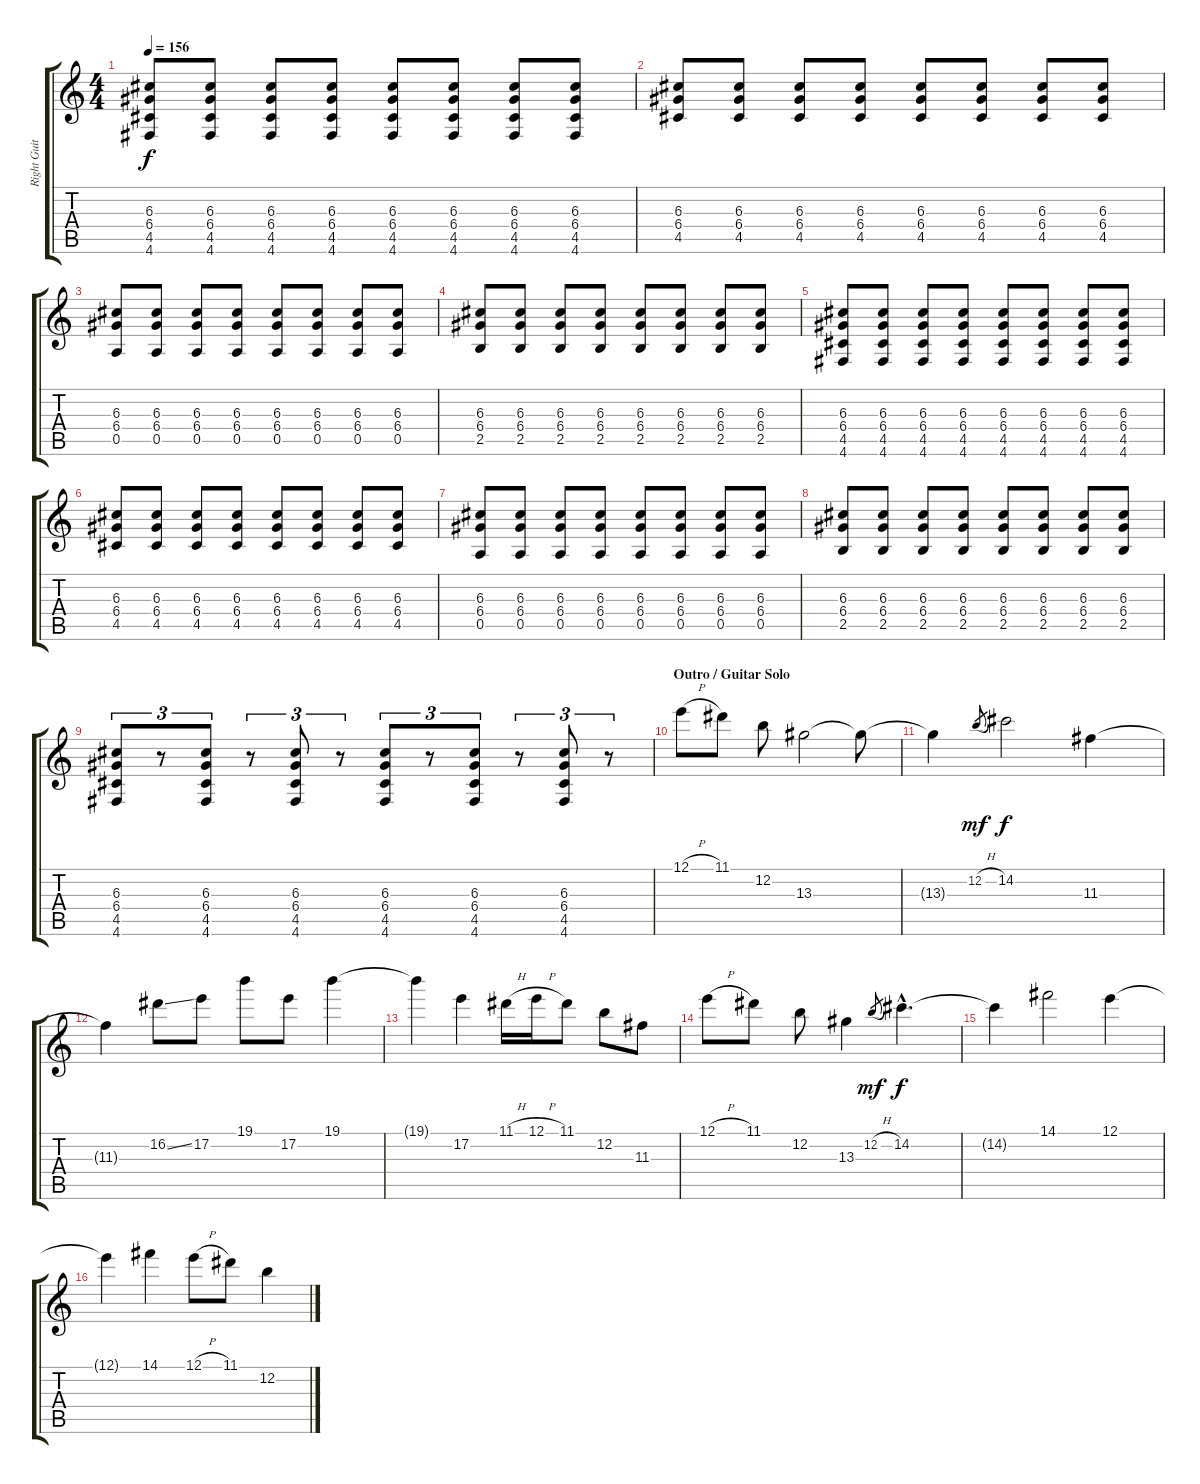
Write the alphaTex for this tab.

\track ("Right Guitar (lead)" "Right Guit") {instrument distortionguitar}
\staff {score tabs}
\tuning (E4 B3 G3 D3 A2 D2) {hide}
\ts (4 4)
\tempo 156
\clef g2
\ks c
(6.3 6.4 4.5 4.6).8{dy f} (6.3 6.4 4.5 4.6).8 (6.3 6.4 4.5 4.6).8 (6.3 6.4 4.5 4.6).8 (6.3 6.4 4.5 4.6).8 (6.3 6.4 4.5 4.6).8 (6.3 6.4 4.5 4.6).8 (6.3 6.4 4.5 4.6).8 |
(6.3 6.4 4.5).8 (6.3 6.4 4.5).8 (6.3 6.4 4.5).8 (6.3 6.4 4.5).8 (6.3 6.4 4.5).8 (6.3 6.4 4.5).8 (6.3 6.4 4.5).8 (6.3 6.4 4.5).8 |
(6.3 6.4 0.5).8 (6.3 6.4 0.5).8 (6.3 6.4 0.5).8 (6.3 6.4 0.5).8 (6.3 6.4 0.5).8 (6.3 6.4 0.5).8 (6.3 6.4 0.5).8 (6.3 6.4 0.5).8 |
(6.3 6.4 2.5).8 (6.3 6.4 2.5).8 (6.3 6.4 2.5).8 (6.3 6.4 2.5).8 (6.3 6.4 2.5).8 (6.3 6.4 2.5).8 (6.3 6.4 2.5).8 (6.3 6.4 2.5).8 |
(6.3 6.4 4.5 4.6).8 (6.3 6.4 4.5 4.6).8 (6.3 6.4 4.5 4.6).8 (6.3 6.4 4.5 4.6).8 (6.3 6.4 4.5 4.6).8 (6.3 6.4 4.5 4.6).8 (6.3 6.4 4.5 4.6).8 (6.3 6.4 4.5 4.6).8 |
(6.3 6.4 4.5).8 (6.3 6.4 4.5).8 (6.3 6.4 4.5).8 (6.3 6.4 4.5).8 (6.3 6.4 4.5).8 (6.3 6.4 4.5).8 (6.3 6.4 4.5).8 (6.3 6.4 4.5).8 |
(6.3 6.4 0.5).8 (6.3 6.4 0.5).8 (6.3 6.4 0.5).8 (6.3 6.4 0.5).8 (6.3 6.4 0.5).8 (6.3 6.4 0.5).8 (6.3 6.4 0.5).8 (6.3 6.4 0.5).8 |
(6.3 6.4 2.5).8 (6.3 6.4 2.5).8 (6.3 6.4 2.5).8 (6.3 6.4 2.5).8 (6.3 6.4 2.5).8 (6.3 6.4 2.5).8 (6.3 6.4 2.5).8 (6.3 6.4 2.5).8 |
(6.3 6.4 4.5 4.6).8{tu (3 2)} r.8{tu (3 2)} (6.3 6.4 4.5 4.6).8{tu (3 2)} r.8{tu (3 2)} (6.3 6.4 4.5 4.6).8{tu (3 2)} r.8{tu (3 2)} (6.3 6.4 4.5 4.6).8{tu (3 2)} r.8{tu (3 2)} (6.3 6.4 4.5 4.6).8{tu (3 2)} r.8{tu (3 2)} (6.3 6.4 4.5 4.6).8{tu (3 2)} r.8{tu (3 2)} |
\section ("" "Outro / Guitar Solo")
12.1{h}.8 11.1.8 12.2.8 13.3.2 13.3{t}.8 |
13.3{t}.4 12.2{h}.8{gr dy mf} 14.2.2{dy f} 11.3.4 |
11.3{t}.4 16.2{ss}.8 17.2.8 19.1.8 17.2.8 19.1.4 |
19.1{t}.4 17.2.4 11.1{h}.16 12.1{h}.16 11.1.8 12.2.8 11.3.8 |
12.1{h}.8 11.1.8 12.2.8 13.3.4 12.2{h}.8{gr dy mf} 14.2{hac}.4{d dy f} |
14.2{t}.4 14.1.2 12.1.4 |
12.1{t}.4 14.1.4 12.1{h}.8 11.1.8 12.2.4
